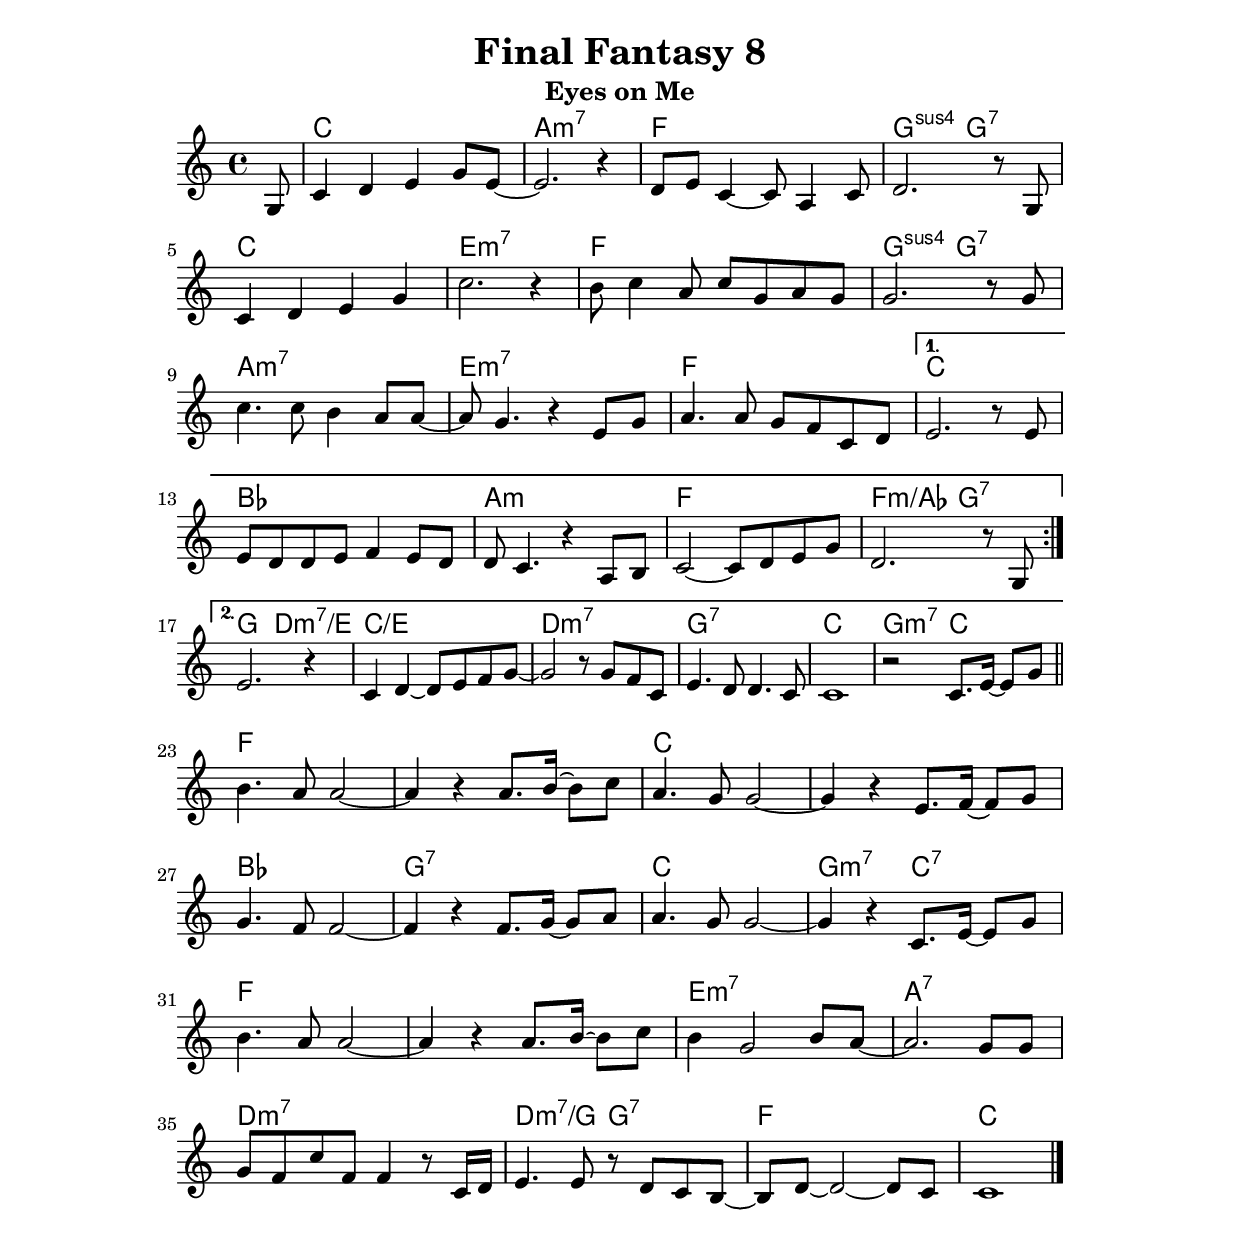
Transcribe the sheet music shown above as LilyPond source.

\header {
	title = "Final Fantasy 8" 
	subtitle = "Eyes on Me" 
}

\include "macros.ily"

melody = \relative c' {
	\clef treble
	\key c \major
	\time 4/4

	\repeat volta 2{
		\partial 8 g8 |
		c4 d e g8 e~|
		e2. r4|
		d8 e c4~c8 a4 c8 |
		d2. r8 g,8|
		\break
		c4 d e g |
		c2. r4|
		b8 c4 a8~c g a g |
		g2. r8 g|
		\break
		c4. c8 b4 a8 a~|
		a g4. r4 e8 g |
		a4. a8 g f c d |
	}
	\alternative {
		{
			e2. r8 e
			\break
			e8 d d e f4 e8 d|
			d c4. r4 a8 b |
			c2~c8 d e g|
			d2. r8 g,8
			\break
		}
		{
			e'2. r4|
			c4 d~d8 e f g~|
			g2 r8 g f c|
			e4. d8 d4. c8|
			c1|
			r2 c8. e16~e8 g \bar "||"
			\break
		}
	}
	b4. a8 a2~|
	a4 r4 a8.b16~b8 c|
	a4. g8 g2~|
	g4 r4 e8. f16~f8 g|
	\break
	g4. f8 f2~|
	f4 r f8. g16~g8 a8|
	a4. g8 g2~|
	g4 r c,8. e16~e8 g|
	\break
	b4. a8 a2~|
	a4 r a8. b16~b8 c|
	b4 g2 b8 a~|
	a2. g8 g|
	\break
	g8 f c' f, f4 r8 c16 d|
	e4. e8 r d c b~|
	b8 d~d2~d8 c|
	c1| \bar "|."
			
}

harmonies = \chordmode {
	\partial 8 s8
	c1 a:m7 f g2:sus4 g:7
	c1 e:m7 f g2:sus4 g:7
	a1:m7 e:m7 f c
	bes a:m f f2:m/aes g:7
	g2 d:m7/e c1:/e d:m7 g:7 c g2:m7 c
	f1 s c s 
	bes g:7 c g2:m7 c:7
	f1 s e:m7 a:7
	d:m7 d2:m7/g g:7 f1 c
}

\include "template.ily"